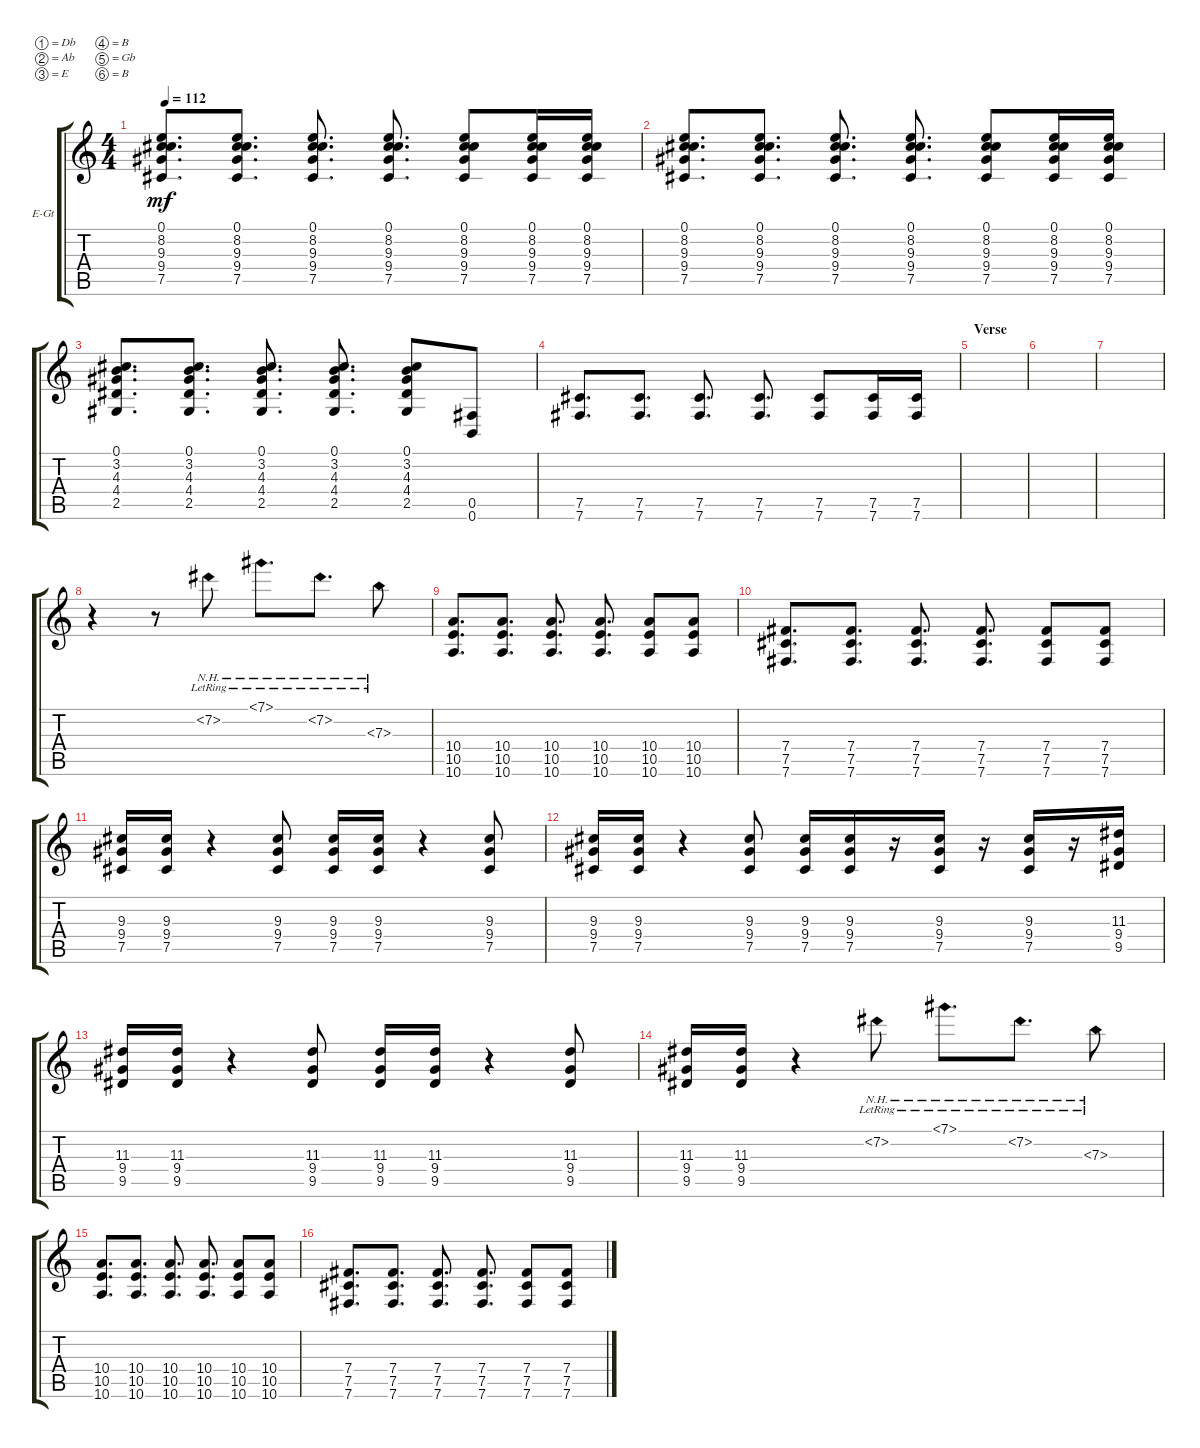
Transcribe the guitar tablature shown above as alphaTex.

\defaultSystemsLayout 4
\bracketExtendMode groupsimilarinstruments
\firstSystemTrackNameOrientation horizontal
\otherSystemsTrackNameOrientation horizontal
\track ("Рубен" "E-Gt") {instrument overdrivenguitar}
\staff {score tabs}
\tuning (Db4 Ab3 E3 B2 Gb2 B1)
\ts (4 4)
\tempo 112
\clef g2
\scale
0.333333
\ks c
(7.5 9.4 9.3 8.2 0.1).8{d dy mf} (7.5 9.4 9.3 8.2 0.1).8{d} (7.5 9.4 9.3 8.2 0.1).8{d} (7.5 9.4 9.3 8.2 0.1).8{d} (7.5 9.4 9.3 8.2 0.1).8 (7.5 9.4 9.3 8.2 0.1).16 (7.5 9.4 9.3 8.2 0.1).16 |
\scale
0.333333 (7.5 9.4 9.3 8.2 0.1).8{d} (7.5 9.4 9.3 8.2 0.1).8{d} (7.5 9.4 9.3 8.2 0.1).8{d} (7.5 9.4 9.3 8.2 0.1).8{d} (7.5 9.4 9.3 8.2 0.1).8 (7.5 9.4 9.3 8.2 0.1).16 (7.5 9.4 9.3 8.2 0.1).16 |
(2.5 4.4 4.3 3.2 0.1).8{d} (2.5 4.4 4.3 3.2 0.1).8{d} (2.5 4.4 4.3 3.2 0.1).8{d} (2.5 4.4 4.3 3.2 0.1).8{d} (2.5 4.4 4.3 3.2 0.1).8 (0.5 0.6).8 |
(7.5 7.6).8{d} (7.5 7.6).8{d} (7.5 7.6).8{d} (7.5 7.6).8{d} (7.5 7.6).8 (7.5 7.6).16 (7.5 7.6).16 |
\section ("" "Verse")
|
|
|
r.4 r.8 7.2{nh lr}.8 7.1{nh lr}.8{d} 7.2{nh lr}.8{d} 7.3{nh lr}.8 |
(10.6 10.5 10.4).8{d} (10.6 10.5 10.4).8{d} (10.6 10.5 10.4).8{d} (10.6 10.5 10.4).8{d} (10.6 10.5 10.4).8 (10.6 10.5 10.4).8 |
(7.6 7.5 7.4).8{d} (7.6 7.5 7.4).8{d} (7.6 7.5 7.4).8{d} (7.6 7.5 7.4).8{d} (7.6 7.5 7.4).8 (7.6 7.5 7.4).8 |
(7.5 9.4 9.3).16 (7.5 9.4 9.3).16 r.4 (7.5 9.4 9.3).8 (7.5 9.4 9.3).16 (7.5 9.4 9.3).16 r.4 (7.5 9.4 9.3).8 |
(7.5 9.4 9.3).16 (7.5 9.4 9.3).16 r.4 (7.5 9.4 9.3).8 (7.5 9.4 9.3).16 (7.5 9.4 9.3).16 r.16 (7.5 9.4 9.3).16 r.16 (7.5 9.4 9.3).16 r.16 (11.3 9.4 9.5).16 |
(9.5 9.4 11.3).16 (9.5 9.4 11.3).16 r.4 (9.5 9.4 11.3).8 (9.5 9.4 11.3).16 (9.5 9.4 11.3).16 r.4 (9.5 9.4 11.3).8 |
(9.5 9.4 11.3).16 (9.5 9.4 11.3).16 r.4 7.2{nh lr}.8 7.1{nh lr}.8{d} 7.2{nh lr}.8{d} 7.3{nh lr}.8 |
(10.6 10.5 10.4).8{d} (10.6 10.5 10.4).8{d} (10.6 10.5 10.4).8{d} (10.6 10.5 10.4).8{d} (10.6 10.5 10.4).8 (10.6 10.5 10.4).8 |
(7.6 7.5 7.4).8{d} (7.6 7.5 7.4).8{d} (7.6 7.5 7.4).8{d} (7.6 7.5 7.4).8{d} (7.6 7.5 7.4).8 (7.6 7.5 7.4).8
